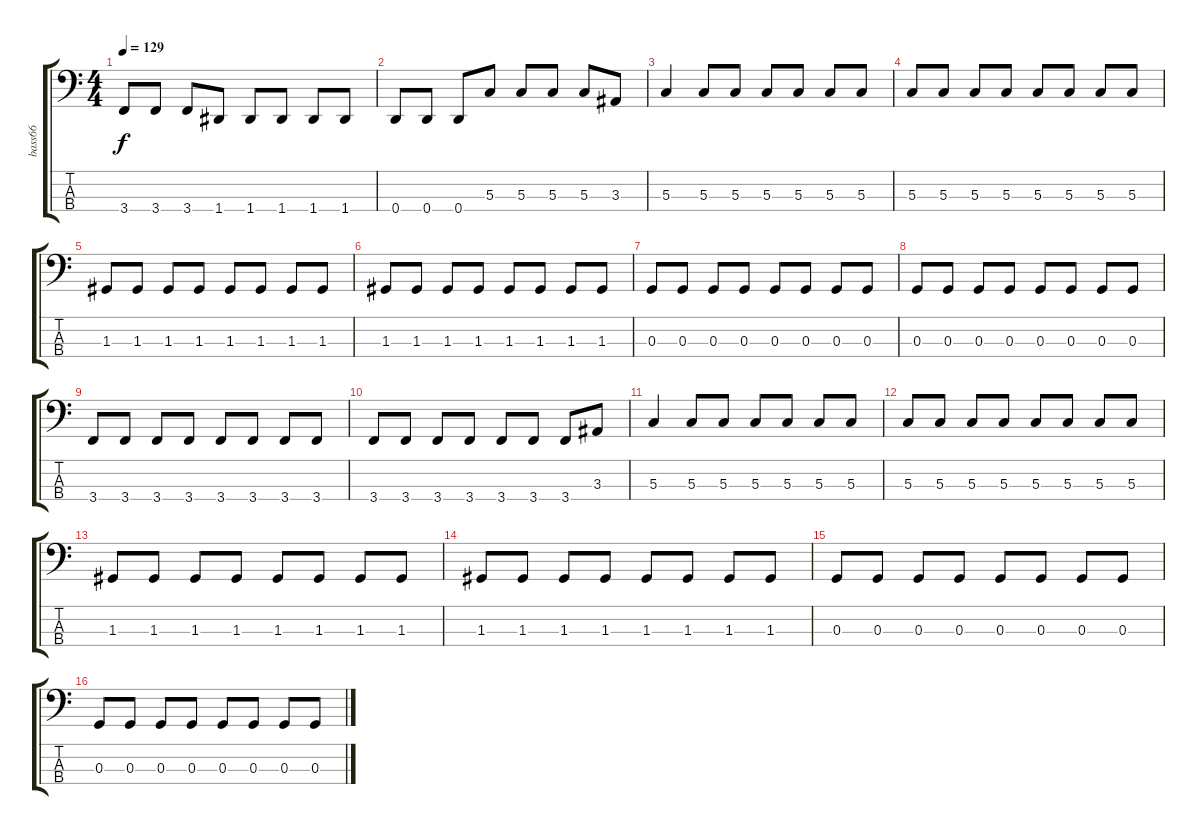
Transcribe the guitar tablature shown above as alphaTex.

\track ("bass66" "bass66") {instrument slapbass1}
\staff {score tabs}
\tuning (F2 C2 G1 D1) {hide}
\ts (4 4)
\tempo 129
\clef f4
\ks c
3.4.8{dy f} 3.4.8 3.4.8 1.4.8 1.4.8 1.4.8 1.4.8 1.4.8 |
0.4.8 0.4.8 0.4.8 5.3.8 5.3.8 5.3.8 5.3.8 3.3.8 |
5.3.4 5.3.8 5.3.8 5.3.8 5.3.8 5.3.8 5.3.8 |
5.3.8 5.3.8 5.3.8 5.3.8 5.3.8 5.3.8 5.3.8 5.3.8 |
1.3.8 1.3.8 1.3.8 1.3.8 1.3.8 1.3.8 1.3.8 1.3.8 |
1.3.8 1.3.8 1.3.8 1.3.8 1.3.8 1.3.8 1.3.8 1.3.8 |
0.3.8 0.3.8 0.3.8 0.3.8 0.3.8 0.3.8 0.3.8 0.3.8 |
0.3.8 0.3.8 0.3.8 0.3.8 0.3.8 0.3.8 0.3.8 0.3.8 |
3.4.8 3.4.8 3.4.8 3.4.8 3.4.8 3.4.8 3.4.8 3.4.8 |
3.4.8 3.4.8 3.4.8 3.4.8 3.4.8 3.4.8 3.4.8 3.3.8 |
5.3.4 5.3.8 5.3.8 5.3.8 5.3.8 5.3.8 5.3.8 |
5.3.8 5.3.8 5.3.8 5.3.8 5.3.8 5.3.8 5.3.8 5.3.8 |
1.3.8 1.3.8 1.3.8 1.3.8 1.3.8 1.3.8 1.3.8 1.3.8 |
1.3.8 1.3.8 1.3.8 1.3.8 1.3.8 1.3.8 1.3.8 1.3.8 |
0.3.8 0.3.8 0.3.8 0.3.8 0.3.8 0.3.8 0.3.8 0.3.8 |
0.3.8 0.3.8 0.3.8 0.3.8 0.3.8 0.3.8 0.3.8 0.3.8
